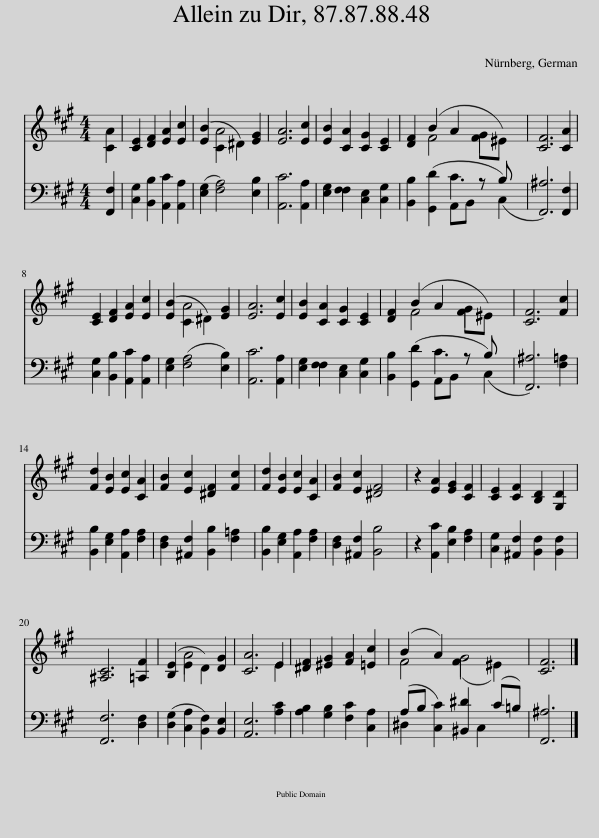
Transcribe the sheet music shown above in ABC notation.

X:1
%%score ( 1 2 ) ( 3 4 )
L:1/8
M:4/4
I:linebreak $
K:A
V:1 treble
V:2 treble
V:3 bass
V:4 bass
V:1
 [CA]2 | [CE]2 [DF]2 [EA]2 [Ec]2 | ([EB]2 C2 ^D2) [EG]2 | [EA]6 [Ec]2 | [EB]2 [CA]2 [CG]2 [CE]2 | %5
 [DF]2 (B2 A2 F^E) x | [CF]6 [CA]2 |$ [CE]2 [DF]2 [EA]2 [Ec]2 | ([EB]2 C2 ^D2) [EG]2 | [EA]6 [Ec]2 | %10
 [EB]2 [CA]2 [CG]2 [CE]2 | [DF]2 (B2 A2 F^E) x | [CF]6 [Fc]2 |$ [Fd]2 [EB]2 [Ec]2 [CA]2 | [FB]2 [Ec]2 [^DF]2 [Fc]2 | %15
 [Fd]2 [EB]2 [Ec]2 [CA]2 | [FB]2 [Ec]2 [^DF]4 | z2 [EA]2 [EG]2 [CF]2 | [CE]2 [CF]2 [B,D]2 [G,D]2 |$ [^A,C]6 [=A,F]2 | %20
 ([B,E]2 E2 D2) [DG]2 | [CA]6 E2 | [^DF]2 [^EG]2 [FA]2 [=Ec]2 | (B2 A2) (F2 ^E2) | [CF]6 |] %25
V:2
 x2 | x8 | x2 A4 x2 | x8 | x8 | %5
 x2 F4 G2 x | x8 |$ x8 | x2 A4 x2 | x8 | %10
 x8 | x2 F4 G2 x | x8 |$ x8 | x8 | %15
 x8 | x8 | x8 | x8 |$ x8 | %20
 x2 A4 x2 | x6 E2 | x8 | F4 G4 | x6 |] %25
V:3
 [F,,F,]2 | [C,G,]2 [B,,B,]2 [A,,C]2 [A,,A,]2 | ([E,G,]2 [F,A,]4) [E,B,]2 | [A,,C]6 [A,,A,]2 | [E,G,]2 F,2 [C,E,]2 [C,G,]2 | %5
 [B,,B,]2 ([G,,D]2 A,,B,, z B,) x | [F,,^A,]6 [F,,F,]2 |$ [C,G,]2 [B,,B,]2 [A,,C]2 [A,,A,]2 | [E,G,]2 ([F,A,]4 [E,B,]2) | [A,,C]6 [A,,A,]2 | %10
 [E,G,]2 F,2 [C,E,]2 [C,G,]2 | [B,,B,]2 ([G,,D]2 A,,B,, z B,) x | [F,,^A,]6 [F,=A,]2 |$ [B,,B,]2 [E,G,]2 [A,,A,]2 [F,A,]2 | [D,F,]2 [^A,,F,]2 [B,,B,]2 [F,=A,]2 | %15
 [B,,B,]2 [E,G,]2 [A,,A,]2 [F,A,]2 | [D,F,]2 [^A,,F,]2 [B,,B,]4 | z2 [A,,C]2 [E,B,]2 [F,A,]2 | [C,G,]2 [^A,,F,]2 [B,,F,]2 [B,,F,]2 |$ [F,,F,]6 [D,F,]2 | %20
 ([D,G,]2 [C,A,]2 [B,,F,]2) [B,,E,]2 | [A,,E,]6 [A,C]2 | [A,B,]2 [G,B,]2 [F,C]2 [C,A,]2 | (A,B, [C,C]2) [^B,,^D]2 (C=B,) | [F,,^A,]6 |] %25
V:4
 x2 | x8 | x8 | x8 | x2 F,2 x4 | %5
 x4 C3 C,2 | x8 |$ x8 | x8 | x8 | %10
 x2 F,2 x4 | x4 C3 C,2 | x8 |$ x8 | x8 | %15
 x8 | x8 | x8 | x8 |$ x8 | %20
 x8 | x8 | x8 | ^D,2 x3 C,2 x | x6 |] %25
